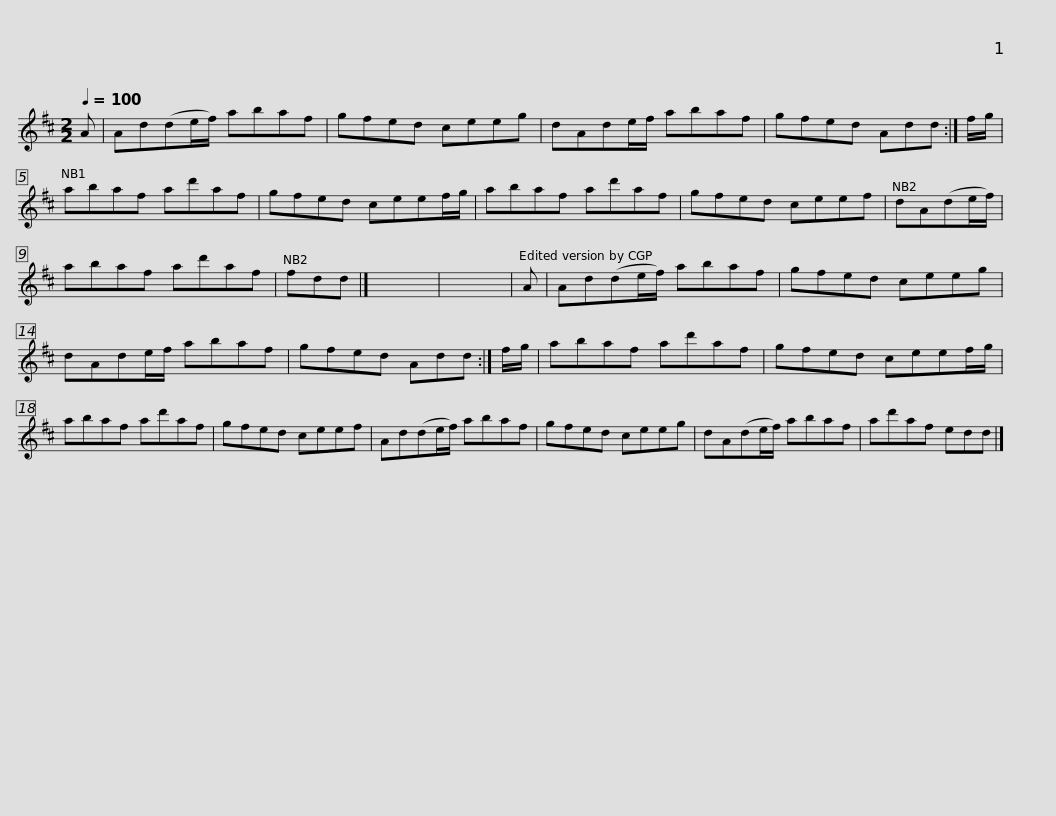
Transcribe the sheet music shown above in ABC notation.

X:1
L:1/8
Q:1/4=100
M:2/2
I:linebreak $
K:D
V:1 treble
V:1
 A | Ad(de/f/) abaf | gfed ceeg | dAde/f/ abaf | gfed Add :| %5
 f/g/ |$ abaf ad'af | gfed ceef/g/ | abaf ad'af | gfed ceef | %10
 dA(de/f/) |$ abaf ad'af | fdd |] x8 | x8 | %15
 A | Ad(de/f/) abaf | gfed ceeg |$ dAde/f/ abaf | gfed Add :| %20
 f/g/ | abaf ad'af | gfed ceef/g/ |$ abaf ad'af | gfed ceef | %25
 Ad(de/f/) abaf | gfed ceeg | dA(de/f/) abaf |$ ad'af edd |] %29
